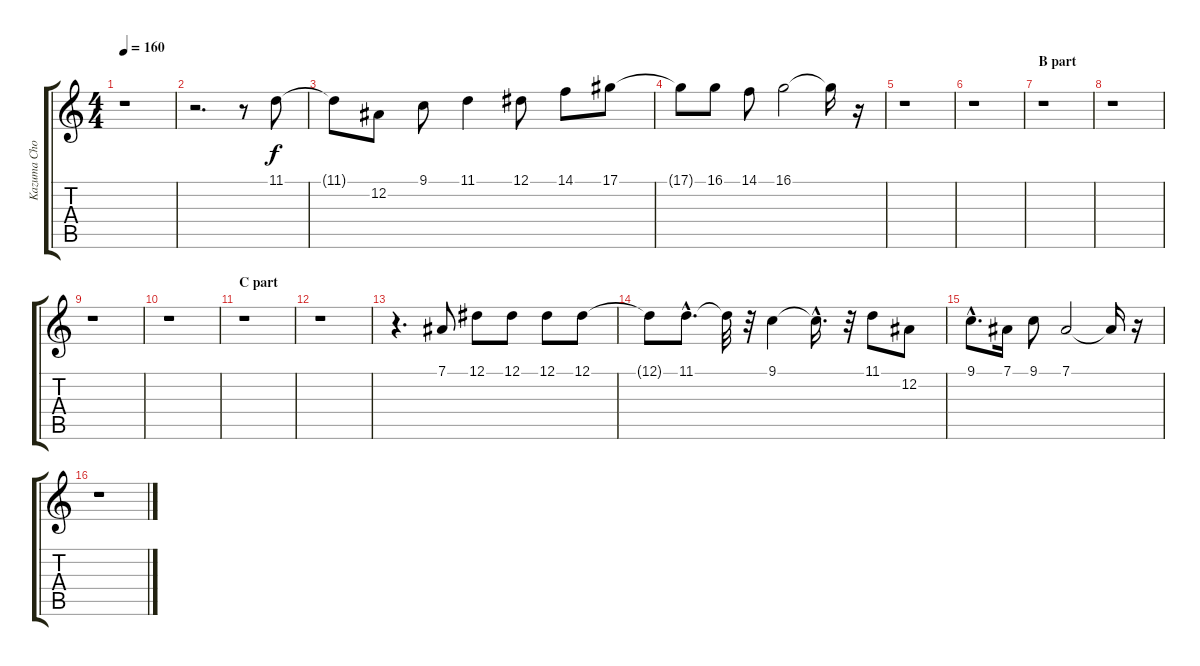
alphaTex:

\track ("Kazuma Chorus" "Kazuma Cho") {instrument choiraahs}
\staff {score tabs}
\tuning (Eb4 Bb3 Gb3 Db3 Ab2 Eb2) {hide}
\ts (4 4)
\tempo 160
\clef g2
\ks c
r.1{dy f} |
r.2{d} r.8 11.1.8 |
11.1{t}.8 12.2.8 9.1.8 11.1.4 12.1.8 14.1.8 17.1.8 |
17.1{t}.8 16.1.8 14.1.8 16.1.2 16.1{t}.16 r.16 |
r.1 |
r.1 |
\section ("" "B part")
r.1 |
r.1 |
r.1 |
r.1 |
\section ("" "C part")
r.1 |
r.1 |
r.4{d} 7.1.8 12.1.8 12.1.8 12.1.8 12.1.8 |
12.1{t}.8 11.1{hac}.8{d} 11.1{t}.32 r.32 9.1.4 9.1{hac t}.16{d} r.32 11.1.8 12.2.8 |
9.1{hac}.8{d} 7.1.16 9.1.8 7.1.2 7.1{t}.16 r.16 |
r.1
